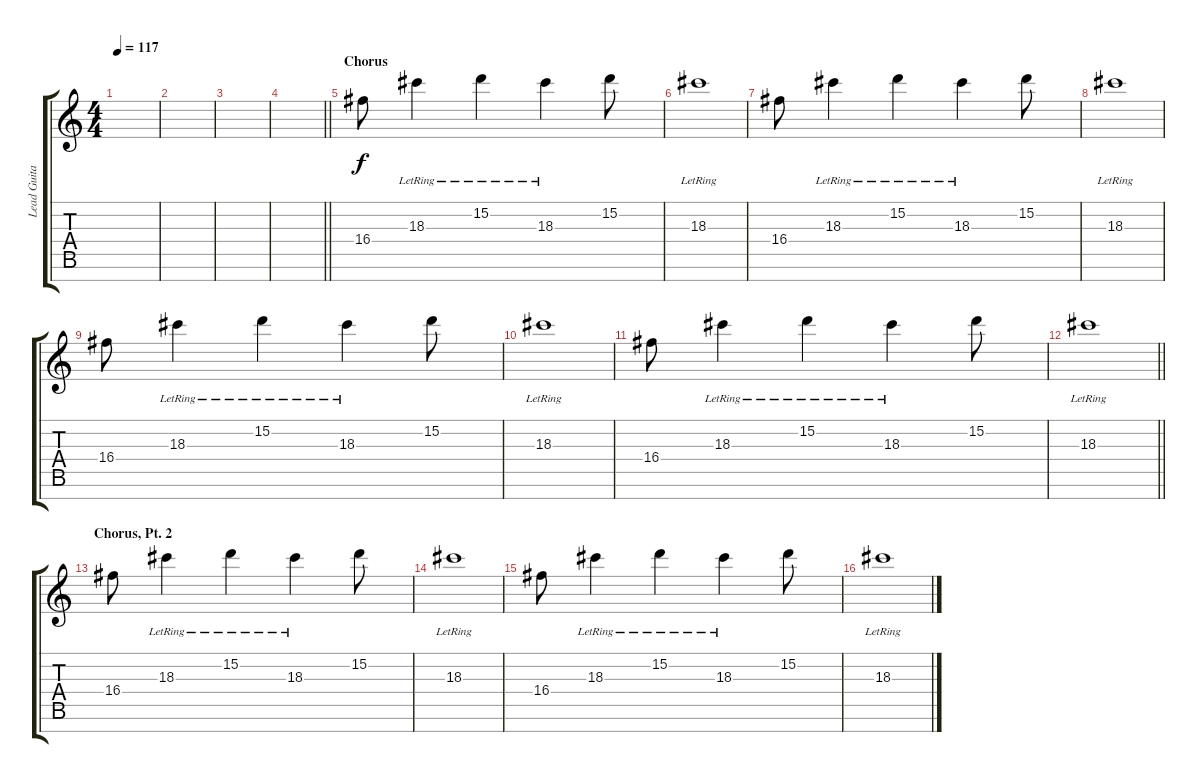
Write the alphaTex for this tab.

\track ("Lead Guitar 2" "Lead Guita") {instrument overdrivenguitar}
\staff {score tabs}
\tuning (E4 B3 G3 D3 A2 E2 B1) {hide}
\ts (4 4)
\tempo 117
\clef g2
\ks c
|
|
|
\barLineRight lightlight
|
\section ("" "Chorus")
16.4.8 18.3{lr}.4 15.2{lr}.4 18.3{lr}.4 15.2.8 |
18.3{lr}.1 |
16.4.8 18.3{lr}.4 15.2{lr}.4 18.3{lr}.4 15.2.8 |
18.3{lr}.1 |
16.4.8 18.3{lr}.4 15.2{lr}.4 18.3{lr}.4 15.2.8 |
18.3{lr}.1 |
16.4.8 18.3{lr}.4 15.2{lr}.4 18.3{lr}.4 15.2.8 |
\barLineRight lightlight
18.3{lr}.1 |
\section ("" "Chorus, Pt. 2")
16.4.8 18.3{lr}.4 15.2{lr}.4 18.3{lr}.4 15.2.8 |
18.3{lr}.1 |
16.4.8 18.3{lr}.4 15.2{lr}.4 18.3{lr}.4 15.2.8 |
18.3{lr}.1
